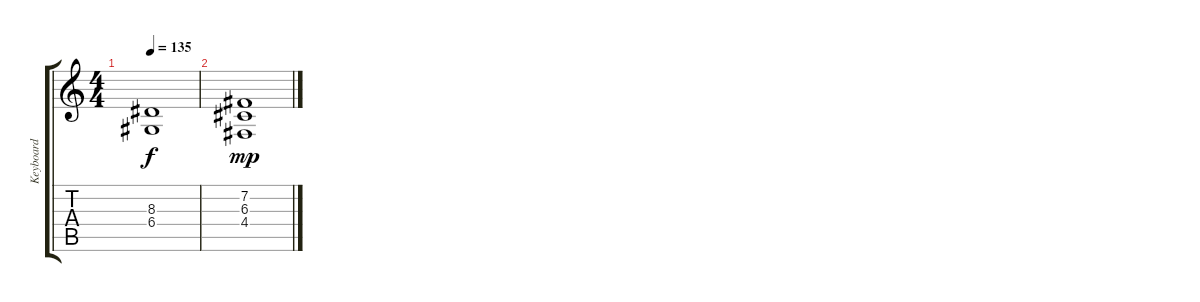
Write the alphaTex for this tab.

\track ("Keyboard" "Keyboard") {instrument stringensemble1}
\staff {score tabs}
\tuning (E4 B3 G3 D3 A2 E2) {hide}
\ts (4 4)
\tempo 135
\clef g2
\ks c
(8.3 6.4).1{dy f} |
(7.2 6.3 4.4).1{dy mp}
